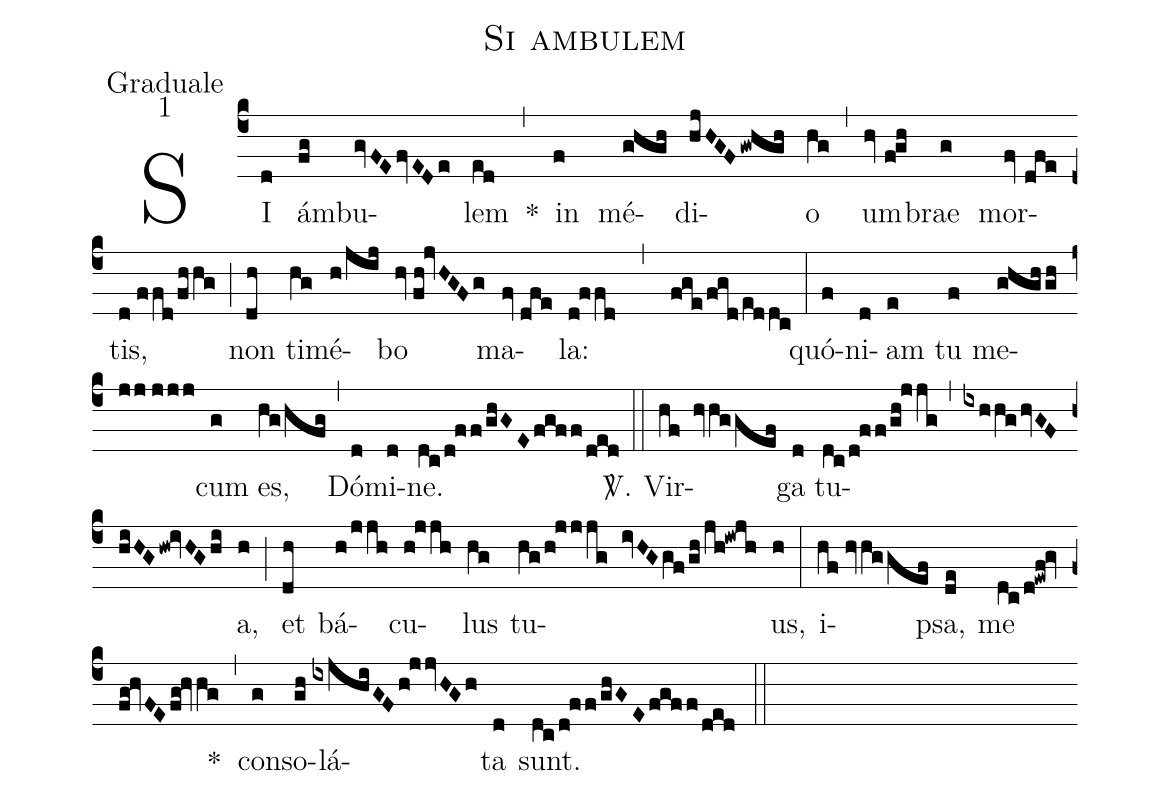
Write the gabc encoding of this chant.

name:Si ambulem;
office-part:Graduale;
mode:1;
%%
(c4) SI(d) ám(fg)bu(gvFEfvEDe)lem(ed) *(,) in(f) mé(ghgh)di(hjHGFgwhgh)o(hg) (,) um(hv//f!gh)brae(g) mor(fv//dfe)tis,(d//ffd/fhhg) (;) non(dh) ti(hg)mé(h/jij)bo(hv//fh!jvHGFg) ma(fv//dfe)la:(d!ffd , fge/fgd/eddc) (:) quó(f)ni(d)am(e) tu(f) me(ghgh/gh/jj//jjj)cum(g) es,(hg/hfg) (,) Dó(d)mi(d)ne.(dc/d!ff/ghGEfgff/ded) <sp>V/</sp>.(::) Vir(hf hvhggef)ga(d) tu(dc/d!ff/gh!jjg,ixhhg/hvGFhiHGhw!ivHGhi)a,(h) (;) et(dh) bá(h/jjh)cu(h!jjh)lus(hg) tu(hg/h!jjjg ivHGgf/gh/jh!iwjh)us,(h) (:) i(hf//hvhggef)psa,(de) me(dc/d!ewf!gv//fg!hvFEfg!hvhg) *(,) con(g)so(gh)lá(ixjhiGFh!jjvHGh)ta(d) sunt.(dc/d!ff/ghGEfgff/ded) (::)
